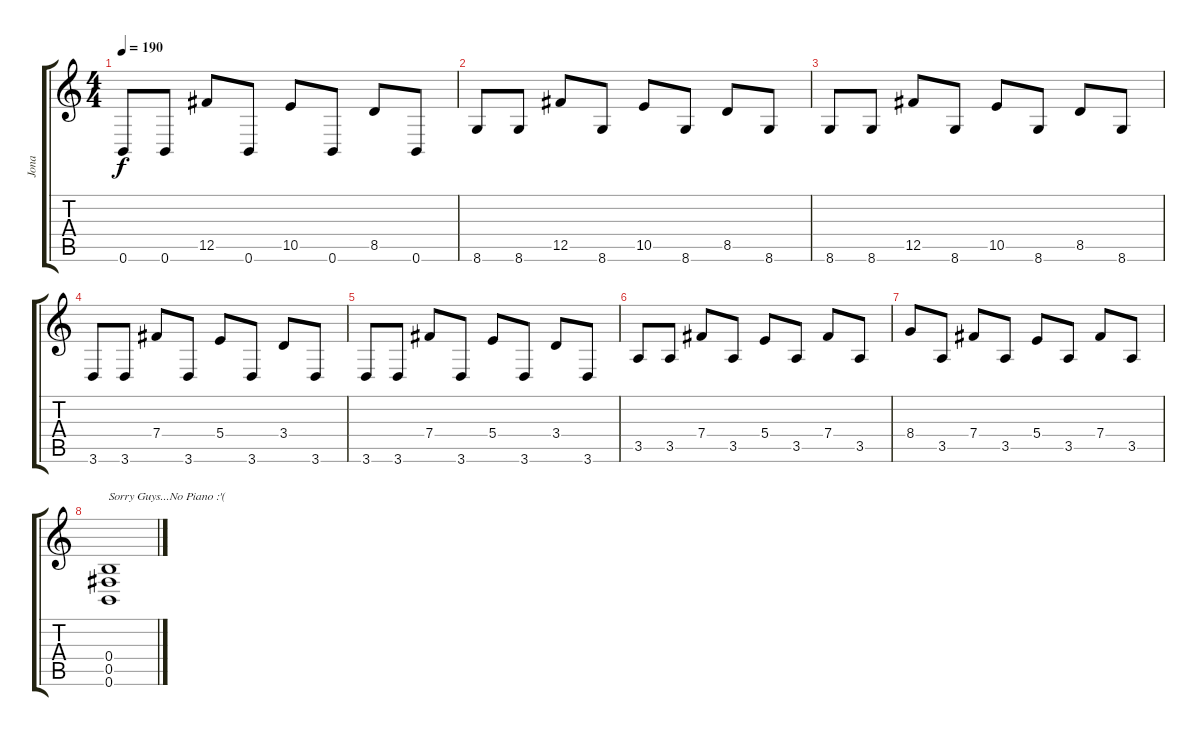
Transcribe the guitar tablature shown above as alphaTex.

\track ("Jona" "Jona") {instrument distortionguitar}
\staff {score tabs}
\tuning (Db4 Ab3 E3 B2 Gb2 B1) {hide}
\ts (4 4)
\tempo 190
\clef g2
\ks c
0.6.8{dy f} 0.6.8 12.5.8 0.6.8 10.5.8 0.6.8 8.5.8 0.6.8 |
8.6.8 8.6.8 12.5.8 8.6.8 10.5.8 8.6.8 8.5.8 8.6.8 |
8.6.8 8.6.8 12.5.8 8.6.8 10.5.8 8.6.8 8.5.8 8.6.8 |
3.6.8 3.6.8 7.4.8 3.6.8 5.4.8 3.6.8 3.4.8 3.6.8 |
3.6.8 3.6.8 7.4.8 3.6.8 5.4.8 3.6.8 3.4.8 3.6.8 |
3.5.8 3.5.8 7.4.8 3.5.8 5.4.8 3.5.8 7.4.8 3.5.8 |
8.4.8 3.5.8 7.4.8 3.5.8 5.4.8 3.5.8 7.4.8 3.5.8 |
(0.4 0.5 0.6).1{txt "Sorry Guys...No Piano :'("}
